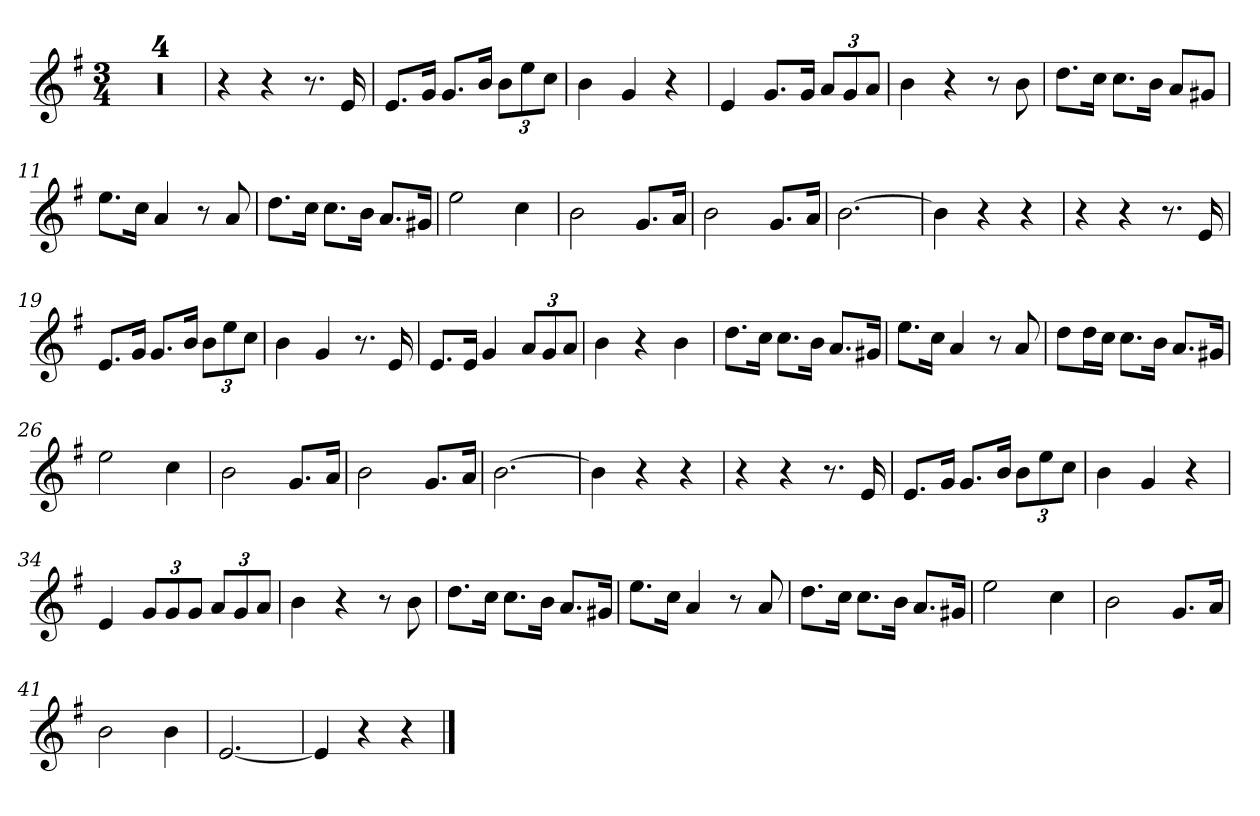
**kern
*part1
*staff1
*clefG2
*k[f#]
*M3/4
=1
2.r
=2
2.r
=3
2.r
=4
2.r
=5
4r
4r
8.r
16e/
=6
8.e/L
16g/Jk
8.g/L
16b/Jk
12b\L
12ee\
12cc\J
=7
4b\
4g/
4r
=8
4e/
8.g/L
16g/Jk
12a/L
12g/
12a/J
=9
4b\
4r
8r
8b\
=10
8.dd\L
16cc\Jk
8.cc\L
16b\Jk
8a/L
8g#X/J
=11
8.ee\L
16cc\Jk
4a/
8r
8a/
!!LO:LB:g=z
=12
8.dd\L
16cc\Jk
8.cc\L
16b\Jk
8.a/L
16g#X/Jk
=13
2ee\
4cc\
=14
2b\
8.g/L
16a/Jk
=15
2b\
8.g/L
16a/Jk
=16
[2.b\
=17
4b\]
4r
4r
=18
4r
4r
8.r
16e/
=19
8.e/L
16g/Jk
8.g/L
16b/Jk
12b\L
12ee\
12cc\J
=20
4b\
4g/
8.r
16e/
=21
8.e/L
16e/Jk
4g/
12a/L
12g/
12a/J
=22
4b\
4r
4b\
!!LO:LB:g=z
=23
8.dd\L
16cc\Jk
8.cc\L
16b\Jk
8.a/L
16g#X/Jk
=24
8.ee\L
16cc\Jk
4a/
8r
8a/
=25
8dd\L
16dd\L
16cc\JJ
8.cc\L
16b\Jk
8.a/L
16g#X/Jk
=26
2ee\
4cc\
=27
2b\
8.g/L
16a/Jk
=28
2b\
8.g/L
16a/Jk
=29
[2.b\
=30
4b\]
4r
4r
=31
4r
4r
8.r
16e/
=32
8.e/L
16g/Jk
8.g/L
16b/Jk
12b\L
12ee\
12cc\J
!!LO:LB:g=z
=33
4b\
4g/
4r
=34
4e/
12g/L
12g/
12g/J
12a/L
12g/
12a/J
=35
4b\
4r
8r
8b\
=36
8.dd\L
16cc\Jk
8.cc\L
16b\Jk
8.a/L
16g#X/Jk
=37
8.ee\L
16cc\Jk
4a/
8r
8a/
=38
8.dd\L
16cc\Jk
8.cc\L
16b\Jk
8.a/L
16g#X/Jk
=39
2ee\
4cc\
=40
2b\
8.g/L
16a/Jk
=41
2b\
4b\
=42
[2.e/
!!LO:LB:g=z
=43
4e/]
4r
4r
==
*-
